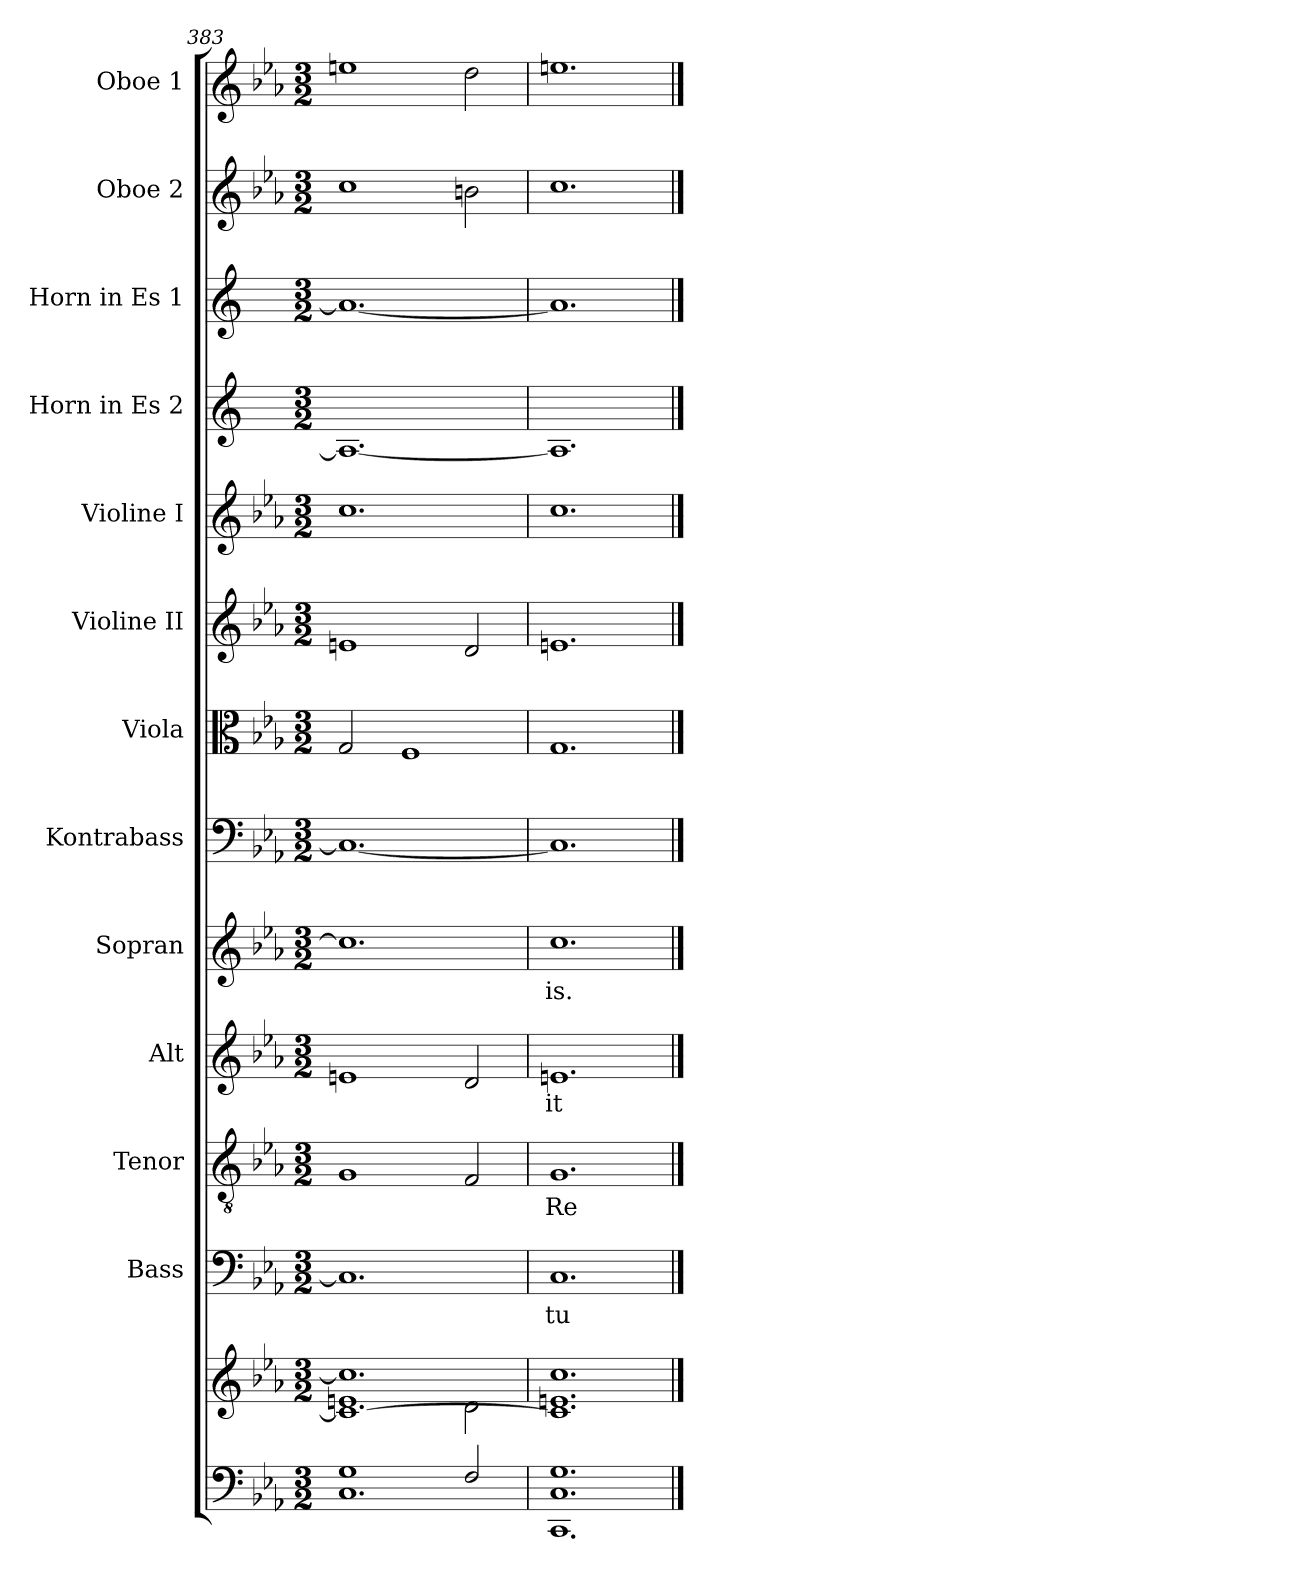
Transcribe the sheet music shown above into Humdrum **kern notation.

**kern	**kern	**kern	**text	**kern	**text	**kern	**text	**kern	**text	**kern	**kern	**kern	**kern	**kern	**kern	**kern	**kern
*part13	*part13	*part12	*part12	*part11	*part11	*part10	*part10	*part9	*part9	*part8	*part7	*part6	*part5	*part4	*part3	*part2	*part1
*staff14	*staff13	*staff12	*staff12	*staff11	*staff11	*staff10	*staff10	*staff9	*staff9	*staff8	*staff7	*staff6	*staff5	*staff4	*staff3	*staff2	*staff1
*	*	*I"Bass	*	*I"Tenor	*	*I"Alt	*	*I"Sopran	*	*I"Kontrabass	*I"Viola	*I"Violine II	*I"Violine I	*I"Horn in Es 2	*I"Horn in Es 1	*I"Oboe 2	*I"Oboe 1
*	*	*I'B.	*	*I'T.	*	*I'A.	*	*I'S.	*	*I'Kb.	*I'Vla.	*I'Vl. II	*I'Vl. I	*I'Hr. 2	*I'Hr. 1	*I'Ob. 2	*I'Ob. 1
*clefF4	*clefG2	*clefF4	*	*clefGv2	*	*clefG2	*	*clefG2	*	*clefF4	*clefC3	*clefG2	*clefG2	*clefG2	*clefG2	*clefG2	*clefG2
*	*	*	*	*	*	*	*	*	*	*ITrd7c12	*	*	*	*ITrd5c9	*ITrd5c9	*	*
*k[b-e-a-]	*k[b-e-a-]	*k[b-e-a-]	*	*k[b-e-a-]	*	*k[b-e-a-]	*	*k[b-e-a-]	*	*k[b-e-a-]	*k[b-e-a-]	*k[b-e-a-]	*k[b-e-a-]	*k[b-e-a-]	*k[b-e-a-]	*k[b-e-a-]	*k[b-e-a-]
*E-:	*E-:	*E-:	*	*E-:	*	*E-:	*	*E-:	*	*E-:	*E-:	*E-:	*E-:	*E-:	*E-:	*E-:	*E-:
*M3/2	*M3/2	*M3/2	*	*M3/2	*	*M3/2	*	*M3/2	*	*M3/2	*M3/2	*M3/2	*M3/2	*M3/2	*M3/2	*M3/2	*M3/2
=383	=383	=383	=383	=383	=383	=383	=383	=383	=383	=383	=383	=383	=383	=383	=383	=383	=383
*^	*^	*	*	*	*	*	*	*	*	*	*	*	*	*	*	*	*
1G	1.C	1.c_ 1.cc]	1en	1.C]	.	1G	.	1en	.	1.cc]	.	1.CC_	2G/	1en	1.cc	1.C_	1.c_	1cc	1een
.	.	.	.	.	.	.	.	.	.	.	.	.	1F	.	.	.	.	.	.
2F/	.	.	2d\	.	.	2F/	.	2d/	.	.	.	.	.	2d/	.	.	.	2bn\	2dd\
=384	=384	=384	=384	=384	=384	=384	=384	=384	=384	=384	=384	=384	=384	=384	=384	=384	=384	=384	=384
!	!	!	!	!	!LO:LY:b	!	!LO:LY:b	!	!LO:LY:b	!	!LO:LY:b	!	!	!	!	!	!	!	!
*	*	*v	*v	*	*	*	*	*	*	*	*	*	*	*	*	*	*	*	*
1.G	1.CC 1.C	1.c] 1.en 1.cc	1.C	tu	1.G	Re-	1.en	it-	1.cc	-is.	1.CC]	1.G	1.en	1.cc	1.C]	1.c]	1.cc	1.een
*v	*v	*	*	*	*	*	*	*	*	*	*	*	*	*	*	*	*	*
==	==	==	==	==	==	==	==	==	==	==	==	==	==	==	==	==	==
*-	*-	*-	*-	*-	*-	*-	*-	*-	*-	*-	*-	*-	*-	*-	*-	*-	*-
